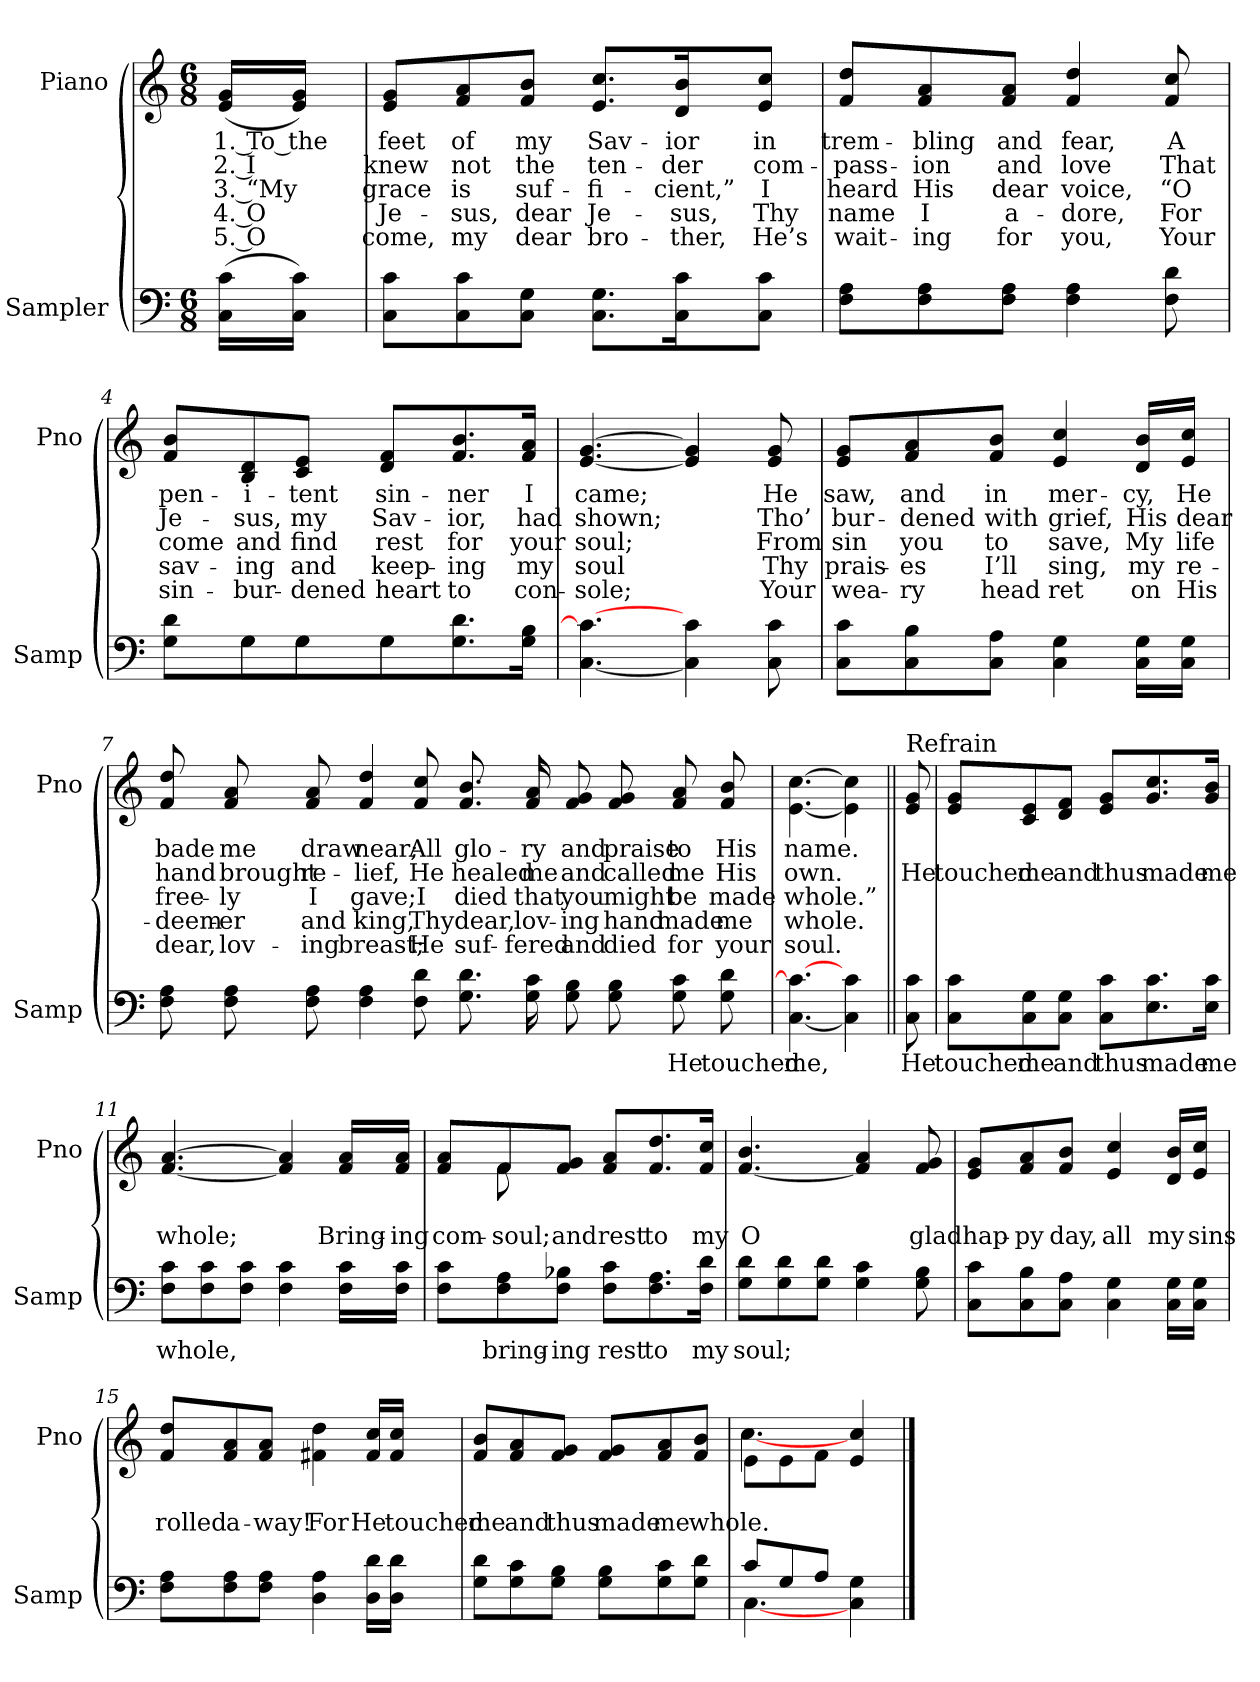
**kern	**text	**kern	**text	**text	**text	**text	**text
*part2	*part2	*part1	*part1	*part1	*part1	*part1	*part1
*staff2	*staff2	*staff1	*staff1	*staff1	*staff1	*staff1	*staff1
*I"Sampler	*	*I"Piano	*	*	*	*	*
*I'Samp	*	*I'Pno	*	*	*	*	*
*clefF4	*	*clefG2	*	*	*	*	*
*M6/8	*	*M6/8	*	*	*	*	*
=1	=1	=1	=1	=1	=1	=1	=1
(16C\ 16c\LL	.	(16e/ 16g/LL	1. To the	2. I	3. “My	4. O	5. O
16C\ 16c\JJ)	.	16e/ 16g/JJ)	.	.	.	.	.
=2	=2	=2	=2	=2	=2	=2	=2
8C\ 8c\L	.	8e/ 8g/L	feet	knew	grace	Je-	come,
8C\ 8c\	.	8f/ 8a/	of	not	is	-sus,	my
8C\ 8G\J	.	8f/ 8b/J	my	the	suf-	dear	dear
8.C\ 8.G\L	.	8.e/ 8.cc/L	Sav-	ten-	-fi-	Je-	bro-
16C\ 16c\K	.	16d/ 16b/K	-ior	-der	-cient,”	-sus,	-ther,
8C\ 8c\J	.	8e/ 8cc/J	in	com-	I	Thy	He’s
=3	=3	=3	=3	=3	=3	=3	=3
8F\ 8A\L	.	8f/ 8dd/L	trem-	-pass-	heard	name	wait-
8F\ 8A\	.	8f/ 8a/	-bling	-ion	His	I	-ing
8F\ 8A\J	.	8f/ 8a/J	and	and	dear	a-	for
4F 4A	.	4f 4dd	fear,	love	voice,	-dore,	you,
8F 8d	.	8f 8cc	A	That	“O	For	Your
=4	=4	=4	=4	=4	=4	=4	=4
*^	*	*	*	*	*	*	*
8G\ 8d\L	8ryy	.	8f/ 8b/L	pen-	Je-	come	sav-	sin-
8G\	8G\L	.	8B/ 8d/	-i-	-sus,	and	-ing	-bur-
8G\J	8G\	.	8c/ 8e/J	-tent	my	find	and	-dened
8G\L	8G\J	.	8d/ 8f/L	sin-	Sav-	rest	keep-	heart
8.G\ 8.d\	4ryy	.	8.f/ 8.b/	-ner	-ior,	for	-ing	to
16G\ 16B\Jk	.	.	16f/ 16a/Jk	I	had	your	my	con-
*v	*v	*	*	*	*	*	*	*
=5	=5	=5	=5	=5	=5	=5	=5
[4.C 4.c_	.	[4.e [4.g	came;	shown;	soul;	soul	-sole;
4C] 4c	.	4e] 4g]	.	.	.	.	.
8C 8c	.	8e 8g	He	Tho’	From	Thy	Your
=6	=6	=6	=6	=6	=6	=6	=6
8C\ 8c\L	.	8e/ 8g/L	saw,	bur-	sin	prais-	wea-
8C\ 8B\	.	8f/ 8a/	and	-dened	you	-es	-ry
8C\ 8A\J	.	8f/ 8b/J	in	with	to	I’ll	head
4C 4G	.	4e 4cc	mer-	grief,	save,	sing,	ret
16C\ 16G\LL	.	16d/ 16b/LL	-cy,	His	My	my	on
16C\ 16G\JJ	.	16e/ 16cc/JJ	He	dear	life	re-	His
=7	=7	=7	=7	=7	=7	=7	=7
8F 8A	.	8f 8dd	bade	hand	free-	-deem-	dear,
8F 8A	.	8f 8a	me	brought	-ly	-er	lov-
8F 8A	.	8f 8a	draw	re-	I	and	-ing
4F 4A	.	4f 4dd	near;	-lief,	gave;	king,	breast;
8F 8d	.	8f 8cc	All	He	I	Thy	He
8.G 8.d	.	8.f 8.b	glo-	healed	died	dear,	suf-
16G 16c	.	16f 16a	-ry	me	that	lov-	-fered
8G 8B	.	8f 8g	and	and	you	-ing	and
8G 8B	.	8f 8g	praise	called	might	hand	died
8G 8c	He	8f 8a	to	me	be	made	for
8G 8d	touched	8f 8b	His	His	made	me	your
=8	=8	=8	=8	=8	=8	=8	=8
[4.C 4.c_	me,	[4.e\ [4.cc\	name.	own.	whole.”	whole.	soul.
4C] 4c	.	4e\] 4cc\]	.	.	.	.	.
=9||	=9||	=9||	=9||	=9||	=9||	=9||	=9||
!	!	!LO:TX:t=Refrain	!	!	!	!	!
8C 8c	He	8e 8g	.	He	.	.	.
=10	=10	=10	=10	=10	=10	=10	=10
8C\ 8c\L	touched	8e/ 8g/L	.	touched	.	.	.
8C\ 8G\	me	8c/ 8e/	.	me	.	.	.
8C\ 8G\J	and	8d/ 8f/J	.	and	.	.	.
8C\ 8c\L	thus	8e/ 8g/L	.	thus	.	.	.
8.E\ 8.c\	made	8.g/ 8.cc/	.	made	.	.	.
16E\ 16c\Jk	me	16g/ 16b/Jk	.	me	.	.	.
=11	=11	=11	=11	=11	=11	=11	=11
8F\ 8c\L	whole,	[4.f [4.a	.	whole;	.	.	.
8F\ 8c\	.	.	.	.	.	.	.
8F\ 8c\J	.	.	.	.	.	.	.
4F 4c	.	4f] 4a]	.	.	.	.	.
16F\ 16c\LL	.	16f/ 16a/LL	.	Bring-	.	.	.
16F\ 16c\JJ	.	16f/ 16a/JJ	.	-ing	.	.	.
=12	=12	=12	=12	=12	=12	=12	=12
*	*	*^	*	*	*	*	*
8F\ 8c\L	.	8f/ 8a/L	8ryy	.	com-	.	.	.
8F\ 8A\	bring-	8f/	8f	.	soul;	.	.	.
8F\ 8B-X\J	-ing	8f/ 8g/J	2ryy	.	and	.	.	.
8F\ 8c\L	rest	8f/ 8a/L	.	.	rest	.	.	.
8.F\ 8.A\	to	8.f/ 8.dd/	.	.	to	.	.	.
16F\ 16d\Jk	my	16f/ 16cc/Jk	.	.	my	.	.	.
*	*	*v	*v	*	*	*	*	*
=13	=13	=13	=13	=13	=13	=13	=13
8G\ 8d\L	soul;	[4.f 4.b	.	O	.	.	.
8G\ 8d\	.	.	.	.	.	.	.
8G\ 8d\J	.	.	.	.	.	.	.
4G 4c	.	4f] 4a	.	.	.	.	.
8G 8B	.	8f 8g	.	glad	.	.	.
=14	=14	=14	=14	=14	=14	=14	=14
8C\ 8c\L	.	8e/ 8g/L	.	hap-	.	.	.
8C\ 8B\	.	8f/ 8a/	.	-py	.	.	.
8C\ 8A\J	.	8f/ 8b/J	.	day,	.	.	.
4C 4G	.	4e 4cc	.	all	.	.	.
16C\ 16G\LL	.	16d/ 16b/LL	.	my	.	.	.
16C\ 16G\JJ	.	16e/ 16cc/JJ	.	sins	.	.	.
=15	=15	=15	=15	=15	=15	=15	=15
8F\ 8A\L	.	8f/ 8dd/L	.	rolled	.	.	.
8F\ 8A\	.	8f/ 8a/	.	a-	.	.	.
8F\ 8A\J	.	8f/ 8a/J	.	-way!	.	.	.
4D 4A	.	4f#X\ 4dd\	.	For	.	.	.
16D\ 16d\LL	.	16f#/ 16cc/LL	.	He	.	.	.
16D\ 16d\JJ	.	16f#/ 16cc/JJ	.	touched	.	.	.
=16	=16	=16	=16	=16	=16	=16	=16
8G\ 8d\L	.	8f/ 8b/L	.	me	.	.	.
8G\ 8c\	.	8f/ 8a/	.	and	.	.	.
8G\ 8B\J	.	8f/ 8g/J	.	thus	.	.	.
8G\ 8B\L	.	8f/ 8g/L	.	made	.	.	.
8G\ 8c\	.	8f/ 8a/	.	me	.	.	.
8G\ 8d\J	.	8f/ 8b/J	.	whole.	.	.	.
=17	=17	=17	=17	=17	=17	=17	=17
*^	*	*^	*	*	*	*	*
8c/L	[4.C	.	8e\L	[4.cc	.	.	.	.	.
8G/	.	.	8e\	.	.	.	.	.	.
8A/J	.	.	8f\J	.	.	.	.	.	.
4C 4G	4ryy	.	4e 4cc	4ryy	.	.	.	.	.
*v	*v	*	*	*	*	*	*	*	*
*	*	*v	*v	*	*	*	*	*
==	==	==	==	==	==	==	==
*-	*-	*-	*-	*-	*-	*-	*-
